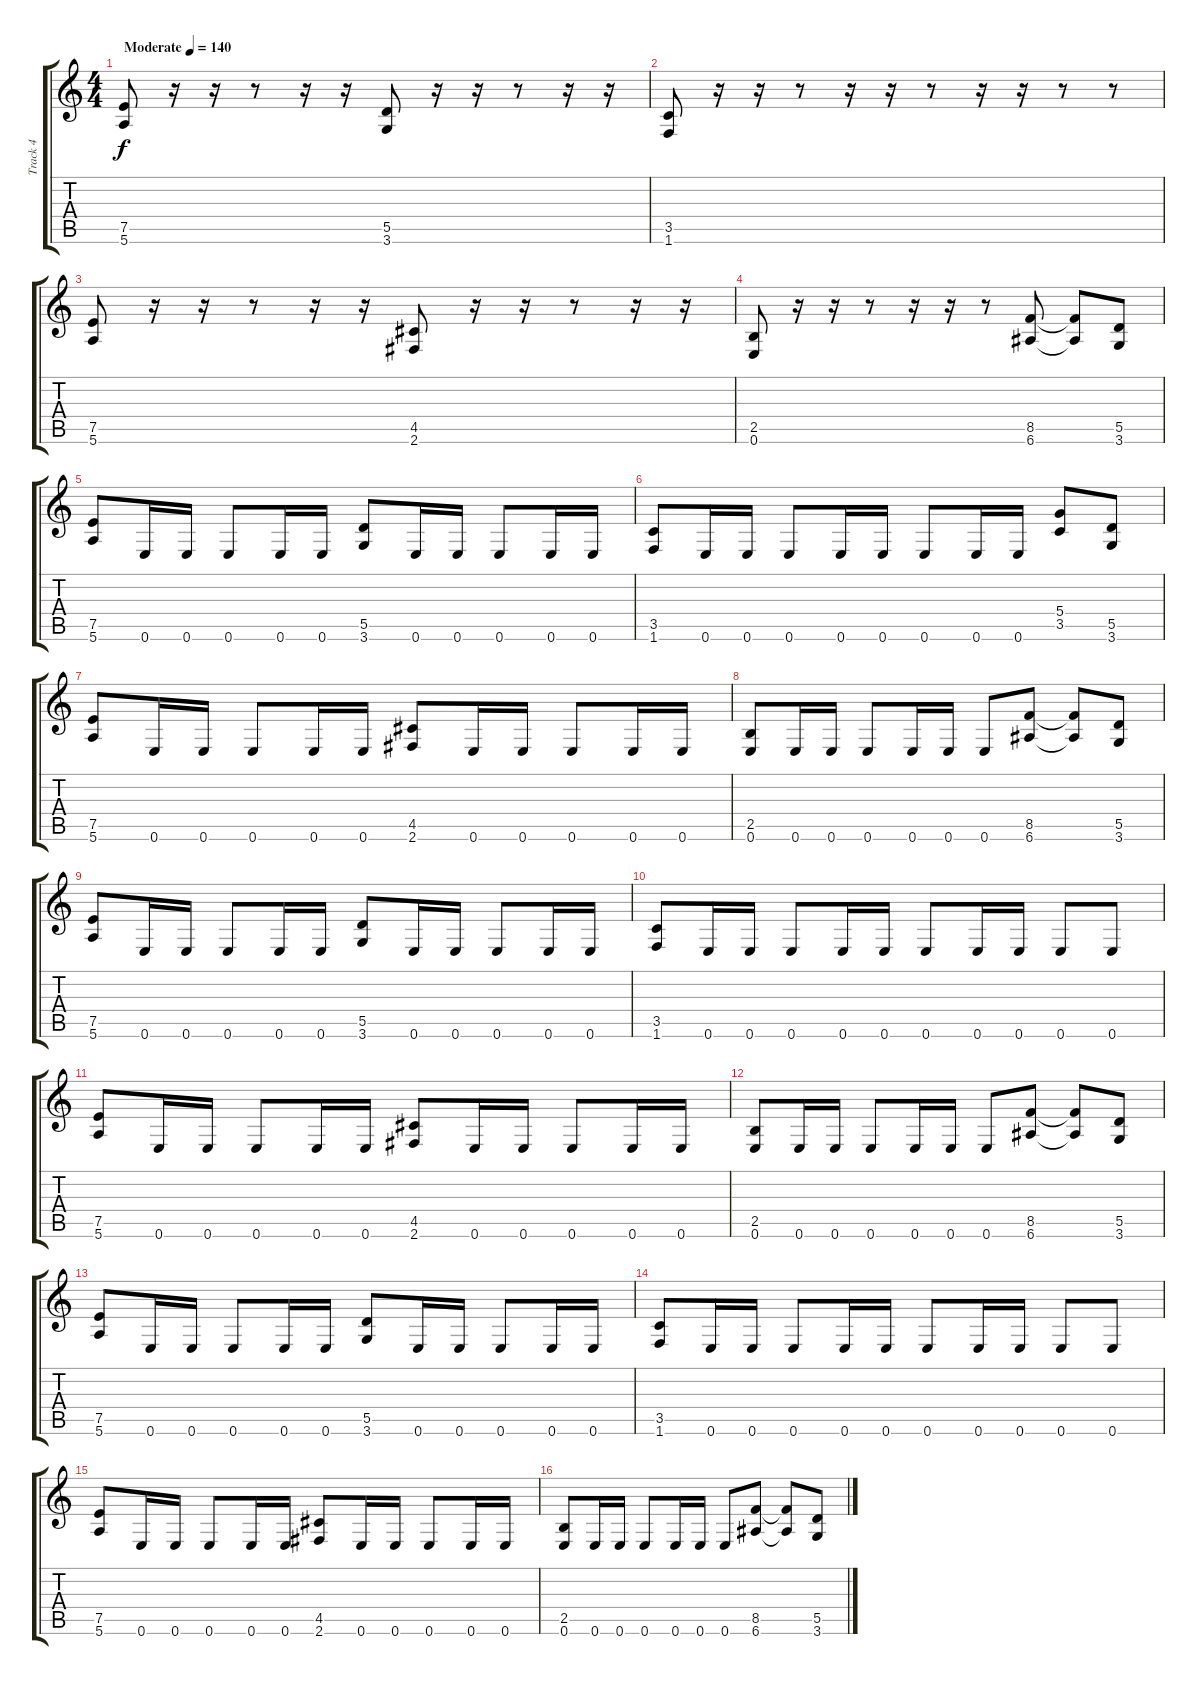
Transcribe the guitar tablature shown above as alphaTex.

\track ("Track 4" "Track 4") {instrument distortionguitar}
\staff {score tabs}
\tuning (E4 B3 G3 D3 A2 E2) {hide}
\ts (4 4)
\tempo (140 "Moderate")
\clef g2
\ks c
(7.5 5.6).8{dy f instrument distortionguitar} r.16 r.16 r.8 r.16 r.16 (5.5 3.6).8 r.16 r.16 r.8 r.16 r.16 |
(3.5 1.6).8 r.16 r.16 r.8 r.16 r.16 r.8 r.16 r.16 r.8 r.8 |
(7.5 5.6).8 r.16 r.16 r.8 r.16 r.16 (4.5 2.6).8 r.16 r.16 r.8 r.16 r.16 |
(2.5 0.6).8 r.16 r.16 r.8 r.16 r.16 r.8 (8.5 6.6).8 (8.5{t} 6.6{t}).8 (5.5 3.6).8 |
(7.5 5.6).8 0.6.16 0.6.16 0.6.8 0.6.16 0.6.16 (5.5 3.6).8 0.6.16 0.6.16 0.6.8 0.6.16 0.6.16 |
(3.5 1.6).8 0.6.16 0.6.16 0.6.8 0.6.16 0.6.16 0.6.8 0.6.16 0.6.16 (5.4 3.5).8 (5.5 3.6).8 |
(7.5 5.6).8 0.6.16 0.6.16 0.6.8 0.6.16 0.6.16 (4.5 2.6).8 0.6.16 0.6.16 0.6.8 0.6.16 0.6.16 |
(2.5 0.6).8 0.6.16 0.6.16 0.6.8 0.6.16 0.6.16 0.6.8 (8.5 6.6).8 (8.5{t} 6.6{t}).8 (5.5 3.6).8 |
(7.5 5.6).8 0.6.16 0.6.16 0.6.8 0.6.16 0.6.16 (5.5 3.6).8 0.6.16 0.6.16 0.6.8 0.6.16 0.6.16 |
(3.5 1.6).8 0.6.16 0.6.16 0.6.8 0.6.16 0.6.16 0.6.8 0.6.16 0.6.16 0.6.8 0.6.8 |
(7.5 5.6).8 0.6.16 0.6.16 0.6.8 0.6.16 0.6.16 (4.5 2.6).8 0.6.16 0.6.16 0.6.8 0.6.16 0.6.16 |
(2.5 0.6).8 0.6.16 0.6.16 0.6.8 0.6.16 0.6.16 0.6.8 (8.5 6.6).8 (8.5{t} 6.6{t}).8 (5.5 3.6).8 |
(7.5 5.6).8 0.6.16 0.6.16 0.6.8 0.6.16 0.6.16 (5.5 3.6).8 0.6.16 0.6.16 0.6.8 0.6.16 0.6.16 |
(3.5 1.6).8 0.6.16 0.6.16 0.6.8 0.6.16 0.6.16 0.6.8 0.6.16 0.6.16 0.6.8 0.6.8 |
(7.5 5.6).8 0.6.16 0.6.16 0.6.8 0.6.16 0.6.16 (4.5 2.6).8 0.6.16 0.6.16 0.6.8 0.6.16 0.6.16 |
(2.5 0.6).8 0.6.16 0.6.16 0.6.8 0.6.16 0.6.16 0.6.8 (8.5 6.6).8 (8.5{t} 6.6{t}).8 (5.5 3.6).8
